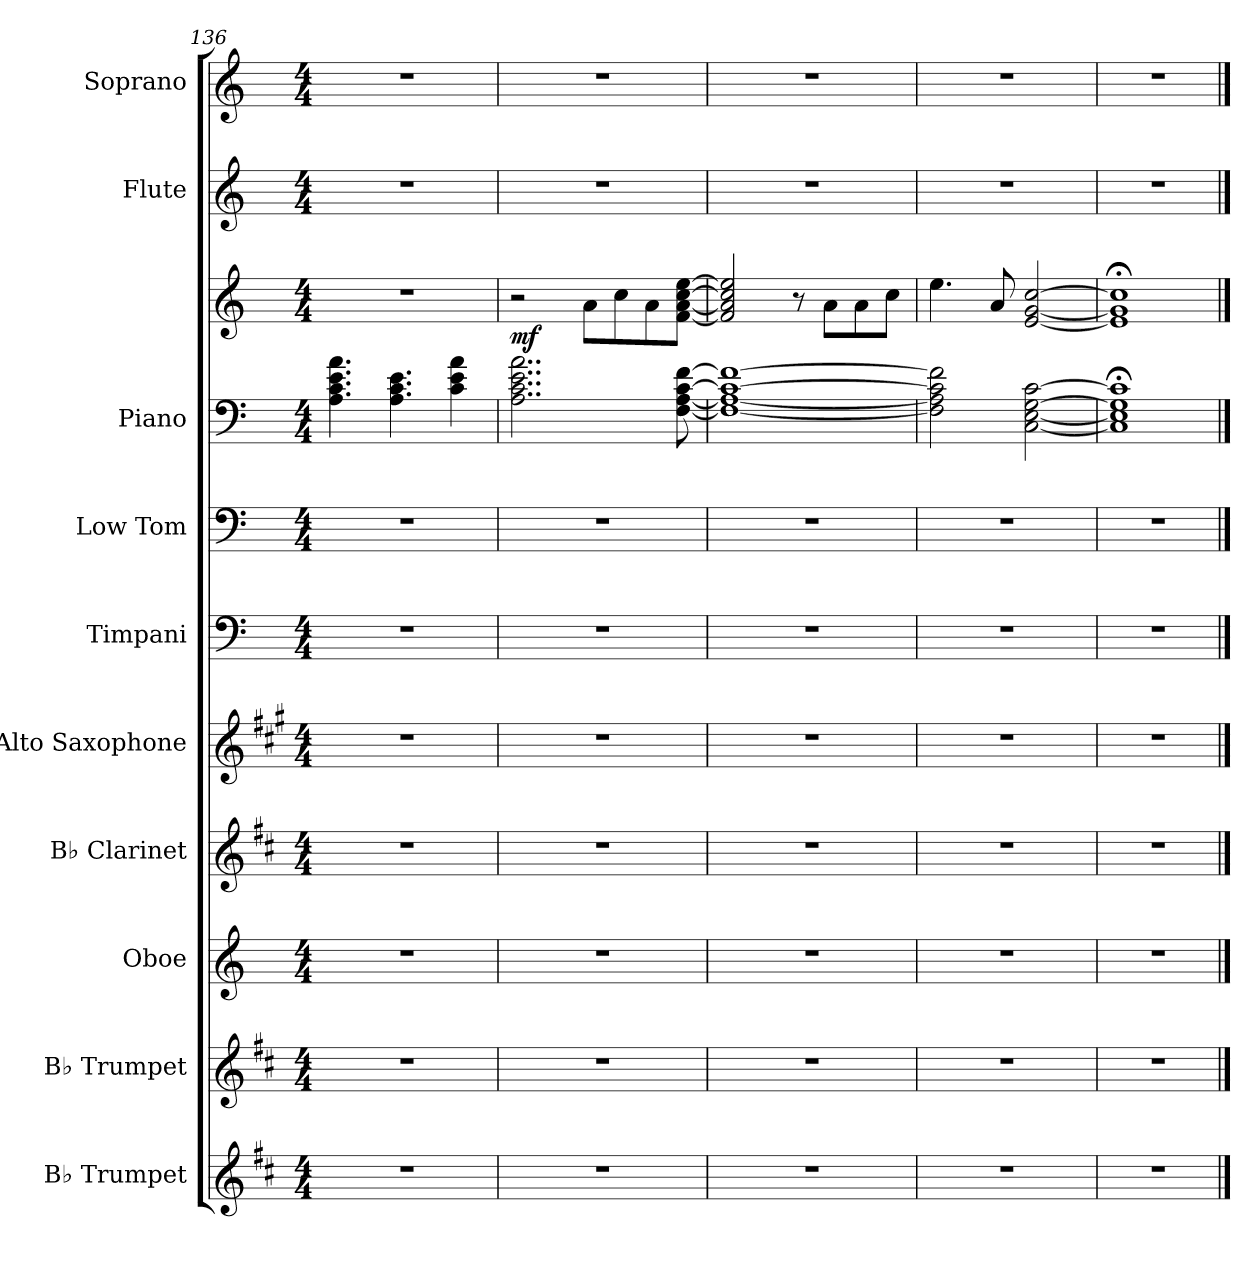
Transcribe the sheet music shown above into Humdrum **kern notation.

**kern	**kern	**kern	**kern	**kern	**kern	**kern	**kern	**kern	**dynam	**kern	**kern
*part10	*part9	*part8	*part7	*part6	*part5	*part4	*part3	*part3	*part3	*part2	*part1
*staff11	*staff10	*staff9	*staff8	*staff7	*staff6	*staff5	*staff4	*staff3	*staff3/4	*staff2	*staff1
*I"B♭ Trumpet	*I"B♭ Trumpet	*I"Oboe	*I"B♭ Clarinet	*I"Alto Saxophone	*I"Timpani	*I"Low Tom	*I"Piano	*	*	*I"Flute	*I"Soprano
*I'B♭ Tpt.	*I'B♭ Tpt.	*I'Ob.	*I'B♭ Cl.	*I'A. Sax.	*I'Timp.	*I'L. To.	*I'Pno.	*	*	*I'Fl.	*I'S.
!!LO:PB:g=z
*clefG2	*clefG2	*clefG2	*clefG2	*clefG2	*clefF4	*clefF4	*clefF4	*clefG2	*	*clefG2	*clefG2
*ITrd1c2	*ITrd1c2	*	*ITrd1c2	*ITrd5c9	*	*	*	*	*	*	*
*k[]	*k[]	*k[]	*k[]	*k[]	*k[]	*k[]	*k[]	*k[]	*	*k[]	*k[]
*M4/4	*M4/4	*M4/4	*M4/4	*M4/4	*M4/4	*M4/4	*M4/4	*M4/4	*	*M4/4	*M4/4
=136	=136	=136	=136	=136	=136	=136	=136	=136	=136	=136	=136
1r	1r	1r	1r	1r	1r	1r	4.A\ 4.c\ 4.e\ 4.a\	1r	.	1r	1r
.	.	.	.	.	.	.	4.A\ 4.c\ 4.e\	.	.	.	.
.	.	.	.	.	.	.	4c\ 4e\ 4a\	.	.	.	.
=137	=137	=137	=137	=137	=137	=137	=137	=137	=137	=137	=137
!	!	!	!	!	!	!	!	!	!LO:DY:b	!	!
1r	1r	1r	1r	1r	1r	1r	2..A\ 2..c\ 2..e\ 2..a\	2r	mf	1r	1r
.	.	.	.	.	.	.	.	8a\L	.	.	.
.	.	.	.	.	.	.	.	8cc\	.	.	.
.	.	.	.	.	.	.	.	8a\	.	.	.
.	.	.	.	.	.	.	[8F\ [8A\ [8c\ [8f\	[8f\ [8a\ [8cc\ [8ee\J	.	.	.
=138	=138	=138	=138	=138	=138	=138	=138	=138	=138	=138	=138
1r	1r	1r	1r	1r	1r	1r	1F_ 1A_ 1c_ 1f_	2f/] 2a/] 2cc/] 2ee/]	.	1r	1r
.	.	.	.	.	.	.	.	8r	.	.	.
.	.	.	.	.	.	.	.	8a\L	.	.	.
.	.	.	.	.	.	.	.	8a\	.	.	.
.	.	.	.	.	.	.	.	8cc\J	.	.	.
=139	=139	=139	=139	=139	=139	=139	=139	=139	=139	=139	=139
1r	1r	1r	1r	1r	1r	1r	2F\] 2A\] 2c\] 2f\]	4.ee\	.	1r	1r
.	.	.	.	.	.	.	.	8a/	.	.	.
.	.	.	.	.	.	.	[2C\ [2E\ [2G\ [2c\	[2e/ [2g/ [2cc/	.	.	.
=140	=140	=140	=140	=140	=140	=140	=140	=140	=140	=140	=140
1r	1r	1r	1r	1r	1r	1r	1C];< 1E];< 1G];< 1c];<	1e];< 1g];< 1cc];<	.	1r	1r
==	==	==	==	==	==	==	==	==	==	==	==
*-	*-	*-	*-	*-	*-	*-	*-	*-	*-	*-	*-
